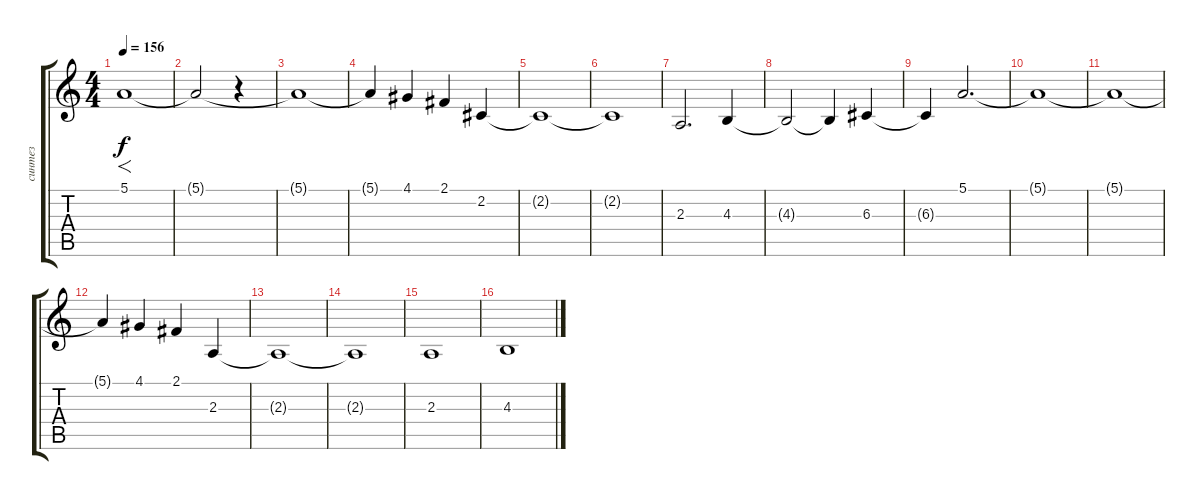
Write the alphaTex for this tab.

\track ("синтез" "синтез") {instrument synthbrass1}
\staff {score tabs}
\tuning (E4 B3 G3 D3 A2 D2) {hide}
\ts (4 4)
\tempo 156
\clef g2
\ks c
5.1.1{f dy f} |
5.1{t}.2 r.4 |
5.1{t}.1 |
5.1{t}.4 4.1.4 2.1.4 2.2.4 |
2.2{t}.1 |
2.2{t}.1 |
2.3.2{d} 4.3.4 |
4.3{t}.2 4.3{t}.4 6.3.4 |
6.3{t}.4 5.1.2{d} |
5.1{t}.1 |
5.1{t}.1 |
5.1{t}.4 4.1.4 2.1.4 2.3.4 |
2.3{t}.1 |
2.3{t}.1 |
2.3.1 |
4.3.1
